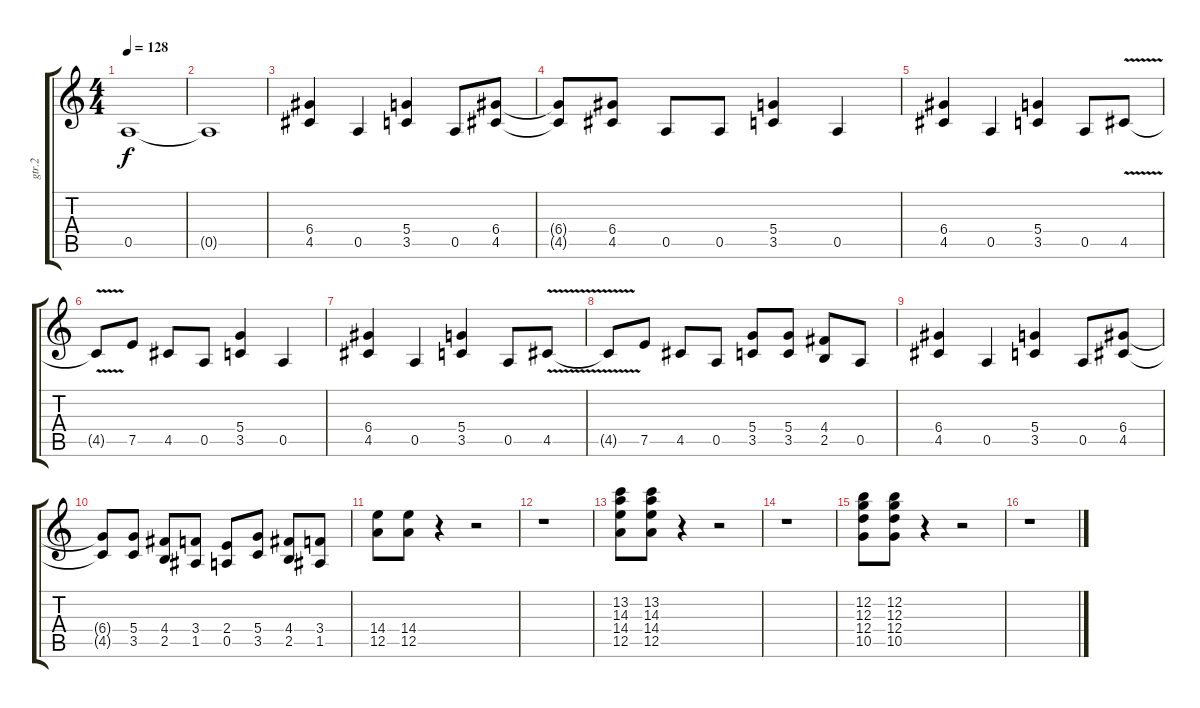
\track ("gtr.2" "gtr.2") {instrument overdrivenguitar}
\staff {score tabs}
\tuning (E4 B3 G3 D3 A2 E2) {hide}
\ts (4 4)
\tempo 128
\clef g2
\ks c
0.5{t}.1{dy f} |
0.5{t}.1 |
(6.4 4.5).4 0.5.4 (5.4 3.5).4 0.5.8 (6.4 4.5).8 |
(6.4{t} 4.5{t}).8 (6.4 4.5).8 0.5.8 0.5.8 (5.4 3.5).4 0.5.4 |
(6.4 4.5).4 0.5.4 (5.4 3.5).4 0.5.8 4.5{v}.8 |
4.5{t}.8 7.5.8 4.5.8 0.5.8 (5.4 3.5).4 0.5.4 |
(6.4 4.5).4 0.5.4 (5.4 3.5).4 0.5.8 4.5{v}.8 |
4.5{t}.8 7.5.8 4.5.8 0.5.8 (5.4 3.5).8 (5.4 3.5).8 (4.4 2.5).8 0.5.8 |
(6.4 4.5).4 0.5.4 (5.4 3.5).4 0.5.8 (6.4 4.5).8 |
(6.4{t} 4.5{t}).8 (5.4 3.5).8 (4.4 2.5).8 (3.4 1.5).8 (2.4 0.5).8 (5.4 3.5).8 (4.4 2.5).8 (3.4 1.5).8 |
(14.4 12.5).8 (14.4 12.5).8 r.4 r.2 |
r.1 |
(13.2 14.3 14.4 12.5).8 (13.2 14.3 14.4 12.5).8 r.4 r.2 |
r.1 |
(12.2 12.3 12.4 10.5).8 (12.2 12.3 12.4 10.5).8 r.4 r.2 |
r.1
